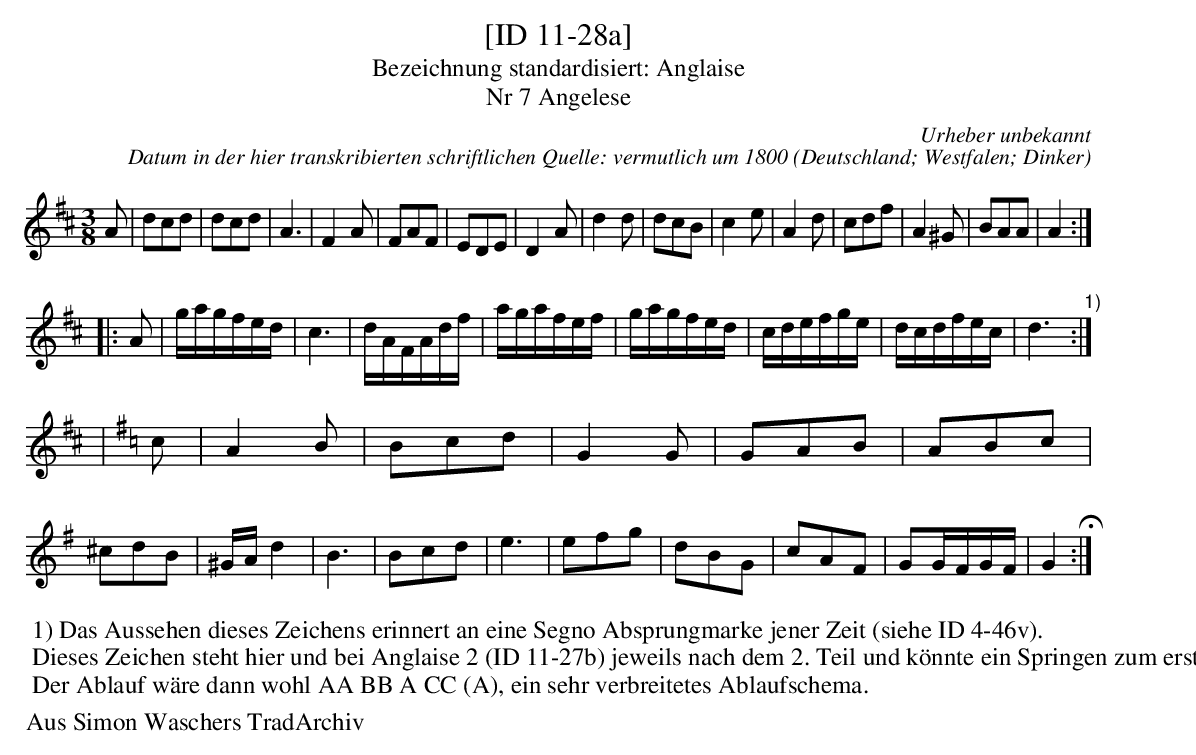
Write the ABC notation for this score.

X:1
T:[ID 11-28a]
T:Bezeichnung standardisiert: Anglaise
T:Nr 7 Angelese
C:Urheber unbekannt
C:Datum in der hier transkribierten schriftlichen Quelle: vermutlich um 1800
O:Deutschland; Westfalen; Dinker
L:1/16
M:3/8
K:D
A2 |\ %auftakt
d2c2d2 | d2c2d2 | A6 | F4A2 | F2A2F2 | E2D2E2 | D4A2 | d4d2 | d2c2B2 | c4e2 | A4d2 | c2d2f2 | A4^G2 | B2A2A2 | A4 ::
A2 |\ %auftakt
gagfed | c6 | dAFAdf | agafef | gagfed | cdefge | dcdfec | d6 "^1)"::
|
K:G
c2 |\ %auftakt
A4B2 | B2c2d2 | G4G2 | G2A2B2 | A2B2c2 | ^c2d2B2 | ^GAd4 | B6 | B2c2d2 | e6 | e2f2g2 | d2B2G2 | c2A2F2 | G2GFGF | G4 H:|
